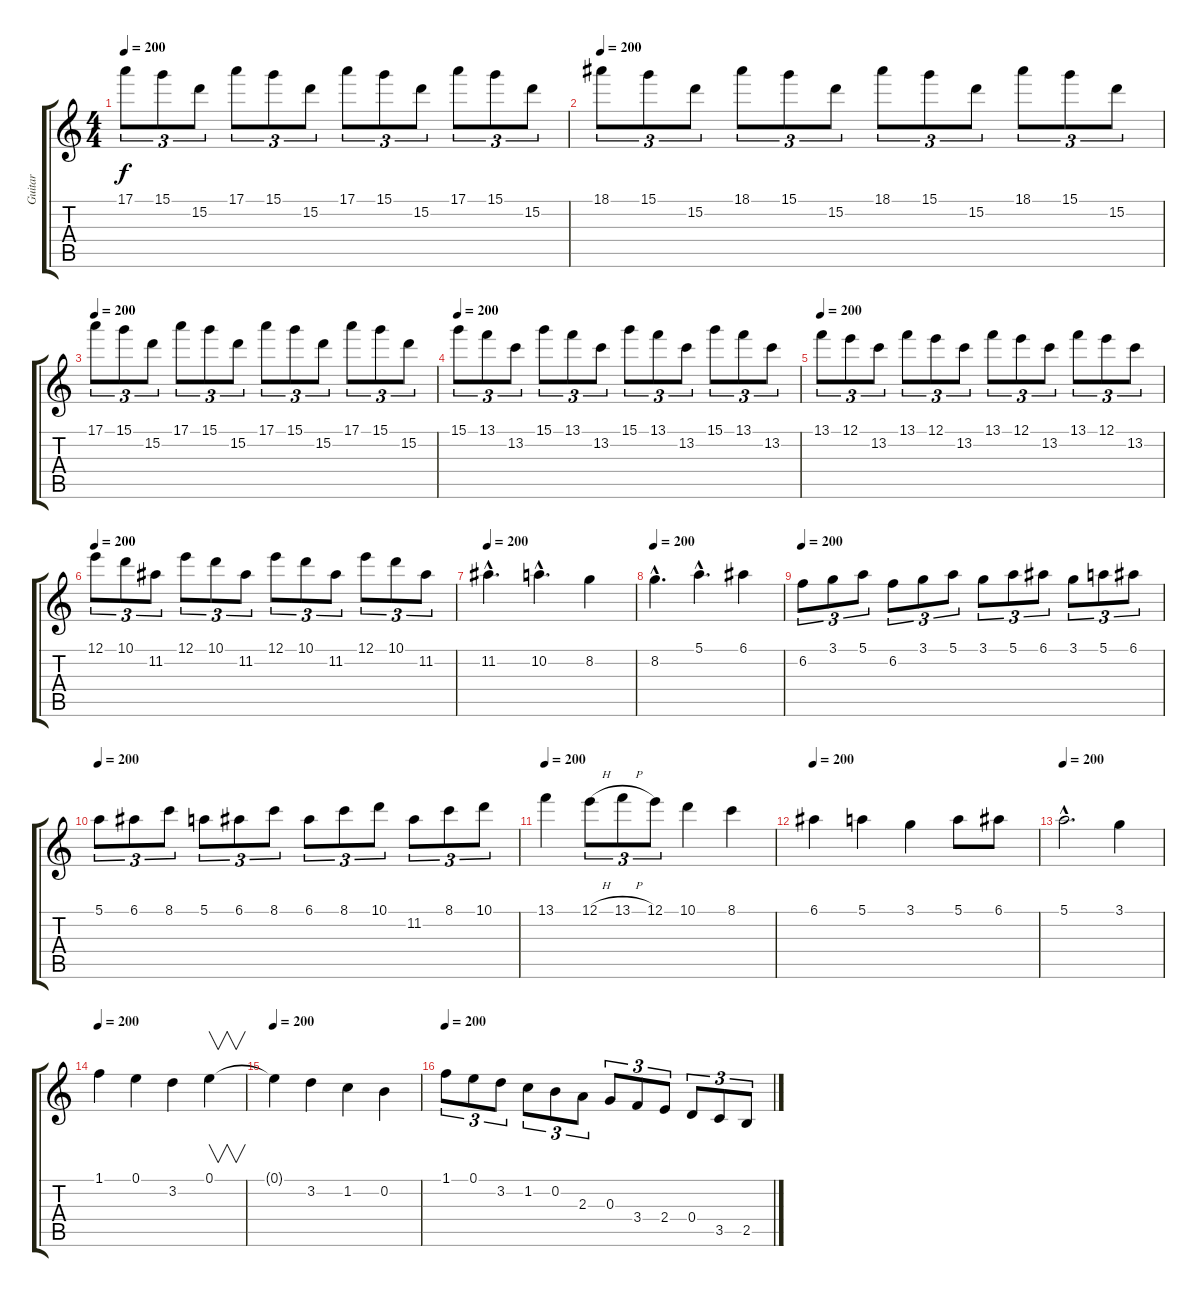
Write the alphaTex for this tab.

\track ("Guitar " "Guitar ") {instrument overdrivenguitar}
\staff {score tabs}
\tuning (E4 B3 G3 D3 A2 E2) {hide}
\ts (4 4)
\tempo 200
\clef g2
\ks c
17.1.8{tu (3 2) dy f} 15.1.8{tu (3 2)} 15.2.8{tu (3 2)} 17.1.8{tu (3 2)} 15.1.8{tu (3 2)} 15.2.8{tu (3 2)} 17.1.8{tu (3 2)} 15.1.8{tu (3 2)} 15.2.8{tu (3 2)} 17.1.8{tu (3 2)} 15.1.8{tu (3 2)} 15.2.8{tu (3 2)} |
\tempo 200
18.1.8{tu (3 2)} 15.1.8{tu (3 2)} 15.2.8{tu (3 2)} 18.1.8{tu (3 2)} 15.1.8{tu (3 2)} 15.2.8{tu (3 2)} 18.1.8{tu (3 2)} 15.1.8{tu (3 2)} 15.2.8{tu (3 2)} 18.1.8{tu (3 2)} 15.1.8{tu (3 2)} 15.2.8{tu (3 2)} |
\tempo 200
17.1.8{tu (3 2)} 15.1.8{tu (3 2)} 15.2.8{tu (3 2)} 17.1.8{tu (3 2)} 15.1.8{tu (3 2)} 15.2.8{tu (3 2)} 17.1.8{tu (3 2)} 15.1.8{tu (3 2)} 15.2.8{tu (3 2)} 17.1.8{tu (3 2)} 15.1.8{tu (3 2)} 15.2.8{tu (3 2)} |
\tempo 200
15.1.8{tu (3 2)} 13.1.8{tu (3 2)} 13.2.8{tu (3 2)} 15.1.8{tu (3 2)} 13.1.8{tu (3 2)} 13.2.8{tu (3 2)} 15.1.8{tu (3 2)} 13.1.8{tu (3 2)} 13.2.8{tu (3 2)} 15.1.8{tu (3 2)} 13.1.8{tu (3 2)} 13.2.8{tu (3 2)} |
\tempo 200
13.1.8{tu (3 2)} 12.1.8{tu (3 2)} 13.2.8{tu (3 2)} 13.1.8{tu (3 2)} 12.1.8{tu (3 2)} 13.2.8{tu (3 2)} 13.1.8{tu (3 2)} 12.1.8{tu (3 2)} 13.2.8{tu (3 2)} 13.1.8{tu (3 2)} 12.1.8{tu (3 2)} 13.2.8{tu (3 2)} |
\tempo 200
12.1.8{tu (3 2)} 10.1.8{tu (3 2)} 11.2.8{tu (3 2)} 12.1.8{tu (3 2)} 10.1.8{tu (3 2)} 11.2.8{tu (3 2)} 12.1.8{tu (3 2)} 10.1.8{tu (3 2)} 11.2.8{tu (3 2)} 12.1.8{tu (3 2)} 10.1.8{tu (3 2)} 11.2.8{tu (3 2)} |
\tempo 200
11.2{hac}.4{d} 10.2{hac}.4{d} 8.2.4 |
\tempo 200
8.2{hac}.4{d} 5.1{hac}.4{d} 6.1.4 |
\tempo 200
6.2.8{tu (3 2)} 3.1.8{tu (3 2)} 5.1.8{tu (3 2)} 6.2.8{tu (3 2)} 3.1.8{tu (3 2)} 5.1.8{tu (3 2)} 3.1.8{tu (3 2)} 5.1.8{tu (3 2)} 6.1.8{tu (3 2)} 3.1.8{tu (3 2)} 5.1.8{tu (3 2)} 6.1.8{tu (3 2)} |
\tempo 200
5.1.8{tu (3 2)} 6.1.8{tu (3 2)} 8.1.8{tu (3 2)} 5.1.8{tu (3 2)} 6.1.8{tu (3 2)} 8.1.8{tu (3 2)} 6.1.8{tu (3 2)} 8.1.8{tu (3 2)} 10.1.8{tu (3 2)} 11.2.8{tu (3 2)} 8.1.8{tu (3 2)} 10.1.8{tu (3 2)} |
\tempo 200
13.1.4 12.1{h}.8{tu (3 2)} 13.1{h}.8{tu (3 2)} 12.1.8{tu (3 2)} 10.1.4 8.1.4 |
\tempo 200
6.1.4 5.1.4 3.1.4 5.1.8 6.1.8 |
\tempo 200
5.1{hac}.2{d} 3.1.4 |
\tempo 200
1.1.4 0.1.4 3.2.4 0.1.4{v} |
\tempo 200
0.1{t}.4 3.2.4 1.2.4 0.2.4 |
\tempo 200
1.1.8{tu (3 2)} 0.1.8{tu (3 2)} 3.2.8{tu (3 2)} 1.2.8{tu (3 2)} 0.2.8{tu (3 2)} 2.3.8{tu (3 2)} 0.3.8{tu (3 2)} 3.4.8{tu (3 2)} 2.4.8{tu (3 2)} 0.4.8{tu (3 2)} 3.5.8{tu (3 2)} 2.5.8{tu (3 2)}
